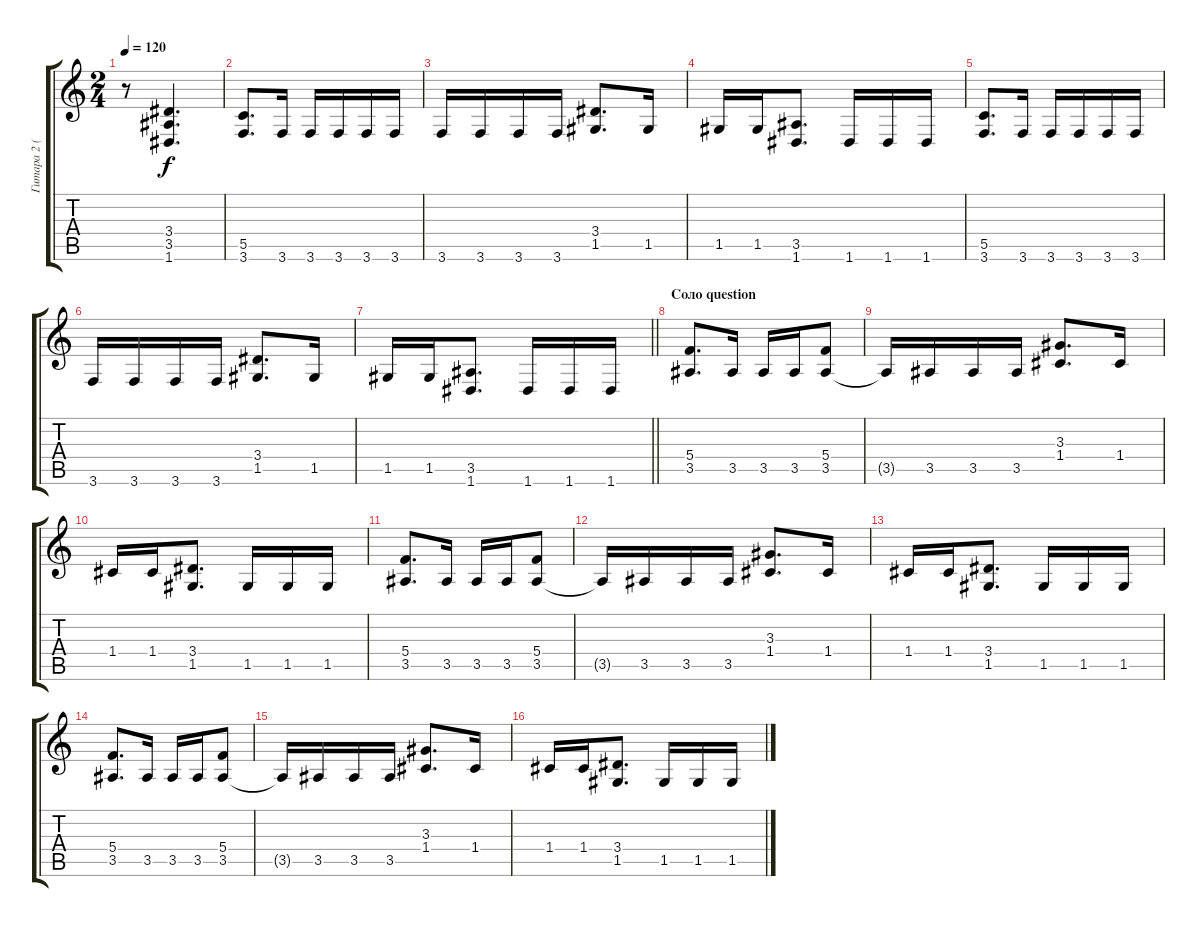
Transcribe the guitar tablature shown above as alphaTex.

\track ("Гитара 2 (2)" "Гитара 2 (") {instrument distortionguitar}
\staff {score tabs}
\tuning (D4 A3 F3 C3 G2 D2) {hide}
\ts (2 4)
\tempo 120
\clef g2
\ks c
r.8{dy f} (3.4 3.5 1.6).4{d} |
(5.5 3.6).8{d} 3.6.16 3.6.16 3.6.16 3.6.16 3.6.16 |
3.6.16 3.6.16 3.6.16 3.6.16 (3.4 1.5).8{d} 1.5.16 |
1.5.16 1.5.16 (3.5 1.6).8{d} 1.6.16 1.6.16 1.6.16 |
(5.5 3.6).8{d} 3.6.16 3.6.16 3.6.16 3.6.16 3.6.16 |
3.6.16 3.6.16 3.6.16 3.6.16 (3.4 1.5).8{d} 1.5.16 |
\barLineRight lightlight
1.5.16 1.5.16 (3.5 1.6).8{d} 1.6.16 1.6.16 1.6.16 |
\section ("" "Соло question")
(5.4 3.5).8{d} 3.5.16 3.5.16 3.5.16 (5.4 3.5).8 |
3.5{t}.16 3.5.16 3.5.16 3.5.16 (3.3 1.4).8{d} 1.4.16 |
1.4.16 1.4.16 (3.4 1.5).8{d} 1.5.16 1.5.16 1.5.16 |
(5.4 3.5).8{d} 3.5.16 3.5.16 3.5.16 (5.4 3.5).8 |
3.5{t}.16 3.5.16 3.5.16 3.5.16 (3.3 1.4).8{d} 1.4.16 |
1.4.16 1.4.16 (3.4 1.5).8{d} 1.5.16 1.5.16 1.5.16 |
(5.4 3.5).8{d} 3.5.16 3.5.16 3.5.16 (5.4 3.5).8 |
3.5{t}.16 3.5.16 3.5.16 3.5.16 (3.3 1.4).8{d} 1.4.16 |
1.4.16 1.4.16 (3.4 1.5).8{d} 1.5.16 1.5.16 1.5.16
